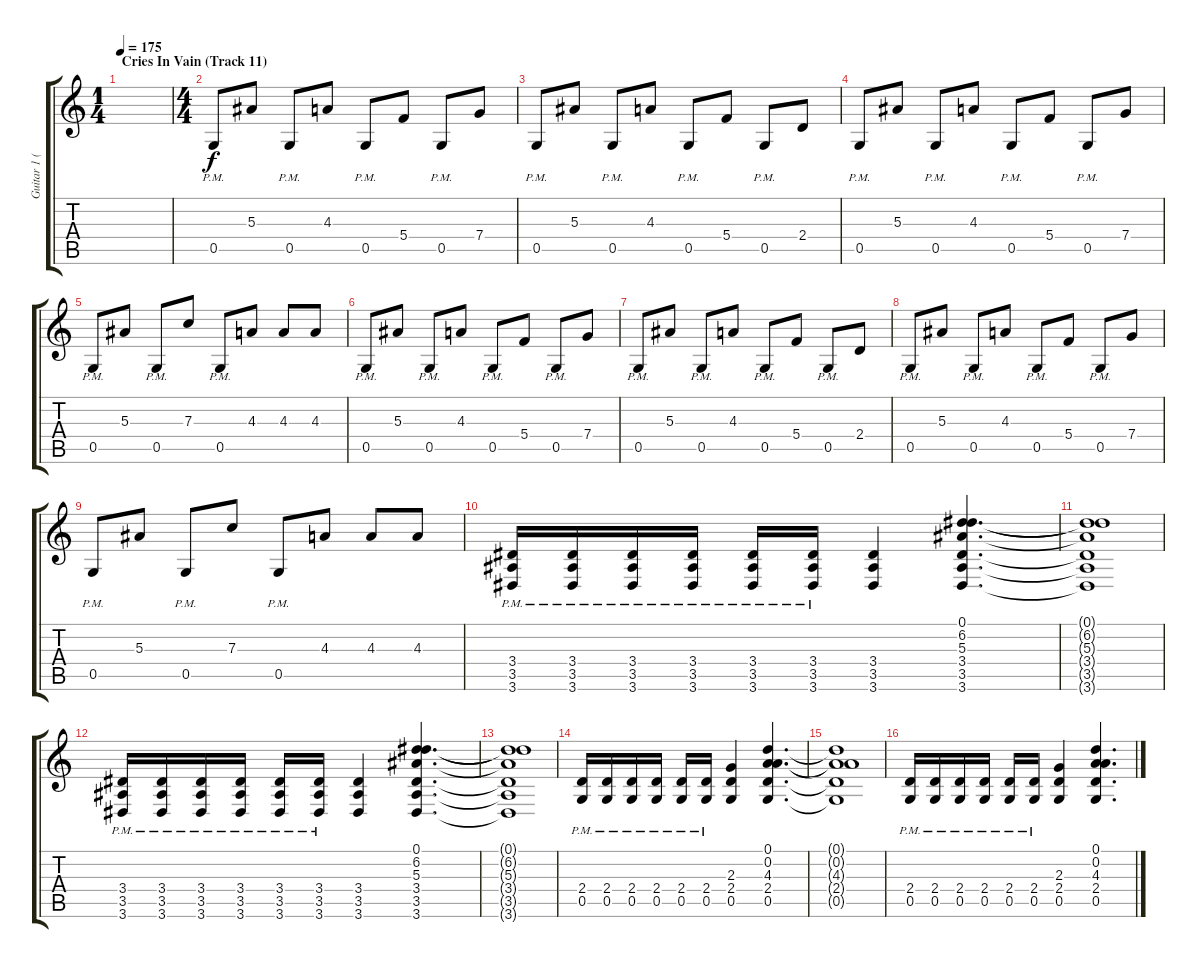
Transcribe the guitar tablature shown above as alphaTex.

\track ("Guitar 1 (Distorted- Tuck)" "Guitar 1 (") {instrument distortionguitar}
\staff {score tabs}
\tuning (D4 A3 F3 C3 G2 C2) {hide}
\ts (1 4)
\section ("" "Cries In Vain (Track 11)")
\tempo 175
\clef g2
\ks c
|
\ts (4 4)
0.5{pm}.8{volume 9} 5.3.8 0.5{pm}.8 4.3.8 0.5{pm}.8 5.4.8 0.5{pm}.8 7.4.8 |
0.5{pm}.8 5.3.8 0.5{pm}.8 4.3.8 0.5{pm}.8 5.4.8 0.5{pm}.8 2.4.8 |
0.5{pm}.8 5.3.8 0.5{pm}.8 4.3.8 0.5{pm}.8 5.4.8 0.5{pm}.8 7.4.8 |
0.5{pm}.8 5.3.8 0.5{pm}.8 7.3.8 0.5{pm}.8 4.3.8 4.3.8 4.3.8 |
0.5{pm}.8{volume 13} 5.3.8 0.5{pm}.8 4.3.8 0.5{pm}.8 5.4.8 0.5{pm}.8 7.4.8 |
0.5{pm}.8 5.3.8 0.5{pm}.8 4.3.8 0.5{pm}.8 5.4.8 0.5{pm}.8 2.4.8 |
0.5{pm}.8 5.3.8 0.5{pm}.8 4.3.8 0.5{pm}.8 5.4.8 0.5{pm}.8 7.4.8 |
0.5{pm}.8 5.3.8 0.5{pm}.8 7.3.8 0.5{pm}.8 4.3.8 4.3.8 4.3.8 |
(3.4{pm} 3.5{pm} 3.6{pm}).16 (3.4{pm} 3.5{pm} 3.6{pm}).16 (3.4{pm} 3.5{pm} 3.6{pm}).16 (3.4{pm} 3.5{pm} 3.6{pm}).16 (3.4{pm} 3.5{pm} 3.6{pm}).16 (3.4{pm} 3.5{pm} 3.6{pm}).16 (3.4 3.5 3.6).4 (0.1 6.2 5.3 3.4 3.5 3.6).4{d} |
(0.1{t} 6.2{t} 5.3{t} 3.4{t} 3.5{t} 3.6{t}).1 |
(3.4{pm} 3.5{pm} 3.6{pm}).16 (3.4{pm} 3.5{pm} 3.6{pm}).16 (3.4{pm} 3.5{pm} 3.6{pm}).16 (3.4{pm} 3.5{pm} 3.6{pm}).16 (3.4{pm} 3.5{pm} 3.6{pm}).16 (3.4{pm} 3.5{pm} 3.6{pm}).16 (3.4 3.5 3.6).4 (0.1 6.2 5.3 3.4 3.5 3.6).4{d} |
(0.1{t} 6.2{t} 5.3{t} 3.4{t} 3.5{t} 3.6{t}).1 |
(2.4{pm} 0.5{pm}).16 (2.4{pm} 0.5{pm}).16 (2.4{pm} 0.5{pm}).16 (2.4{pm} 0.5{pm}).16 (2.4{pm} 0.5{pm}).16 (2.4{pm} 0.5{pm}).16 (2.3 2.4 0.5).4 (0.1 0.2 4.3 2.4 0.5).4{d} |
(0.1{t} 0.2{t} 4.3{t} 2.4{t} 0.5{t}).1 |
(2.4{pm} 0.5{pm}).16 (2.4{pm} 0.5{pm}).16 (2.4{pm} 0.5{pm}).16 (2.4{pm} 0.5{pm}).16 (2.4{pm} 0.5{pm}).16 (2.4{pm} 0.5{pm}).16 (2.3 2.4 0.5).4 (0.1 0.2 4.3 2.4 0.5).4{d}
